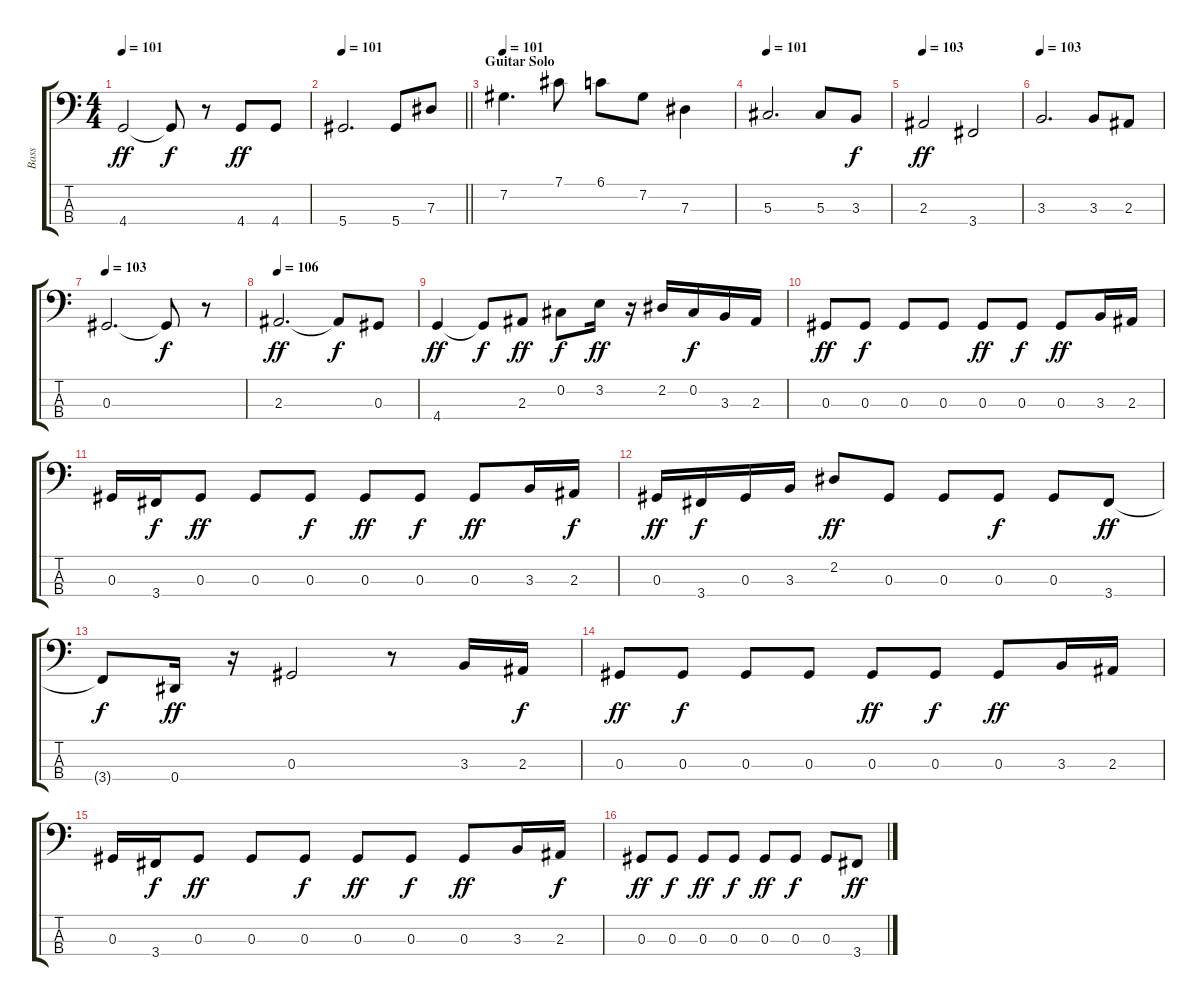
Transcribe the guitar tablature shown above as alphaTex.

\track ("Bass" "Bass") {instrument electricbassfinger}
\staff {score tabs}
\tuning (Gb2 Db2 Ab1 Eb1) {hide}
\ts (4 4)
\tempo 101
\clef f4
\ks c
4.4.2{dy ff} 4.4{t}.8{dy f} r.8 4.4.8{dy ff} 4.4.8 |
\tempo 101
\barLineRight lightlight
5.4.2{d} 5.4.8 7.3.8 |
\section ("" "Guitar Solo")
\tempo 101
7.2.4{d} 7.1.8 6.1.8 7.2.8 7.3.4 |
\tempo 101
5.3.2{d} 5.3.8 3.3.8{dy f} |
\tempo 103
2.3.2{dy ff} 3.4.2 |
\tempo 103
3.3.2{d} 3.3.8 2.3.8 |
\tempo 103
0.3.2{d} 0.3{t}.8{dy f} r.8 |
\tempo 106
2.3.2{d dy ff} 2.3{t}.8{dy f} 0.3.8 |
4.4.4{dy ff} 4.4{t}.8{dy f} 2.3.8{dy ff} 0.2.8{dy f} 3.2.16{dy ff} r.16 2.2.16 0.2.16{dy f} 3.3.16 2.3.16 |
0.3.8{dy ff} 0.3.8{dy f} 0.3.8 0.3.8 0.3.8{dy ff} 0.3.8{dy f} 0.3.8{dy ff} 3.3.16 2.3.16 |
0.3.16 3.4.16{dy f} 0.3.8{dy ff} 0.3.8 0.3.8{dy f} 0.3.8{dy ff} 0.3.8{dy f} 0.3.8{dy ff} 3.3.16 2.3.16{dy f} |
0.3.16{dy ff} 3.4.16{dy f} 0.3.16 3.3.16 2.2.8{dy ff} 0.3.8 0.3.8 0.3.8{dy f} 0.3.8 3.4.8{dy ff} |
3.4{t}.8{dy f} 0.4.16{dy ff} r.16 0.3.2 r.8 3.3.16 2.3.16{dy f} |
0.3.8{dy ff} 0.3.8{dy f} 0.3.8 0.3.8 0.3.8{dy ff} 0.3.8{dy f} 0.3.8{dy ff} 3.3.16 2.3.16 |
0.3.16 3.4.16{dy f} 0.3.8{dy ff} 0.3.8 0.3.8{dy f} 0.3.8{dy ff} 0.3.8{dy f} 0.3.8{dy ff} 3.3.16 2.3.16{dy f} |
0.3.8{dy ff} 0.3.8{dy f} 0.3.8{dy ff} 0.3.8{dy f} 0.3.8{dy ff} 0.3.8{dy f} 0.3.8 3.4.8{dy ff}
